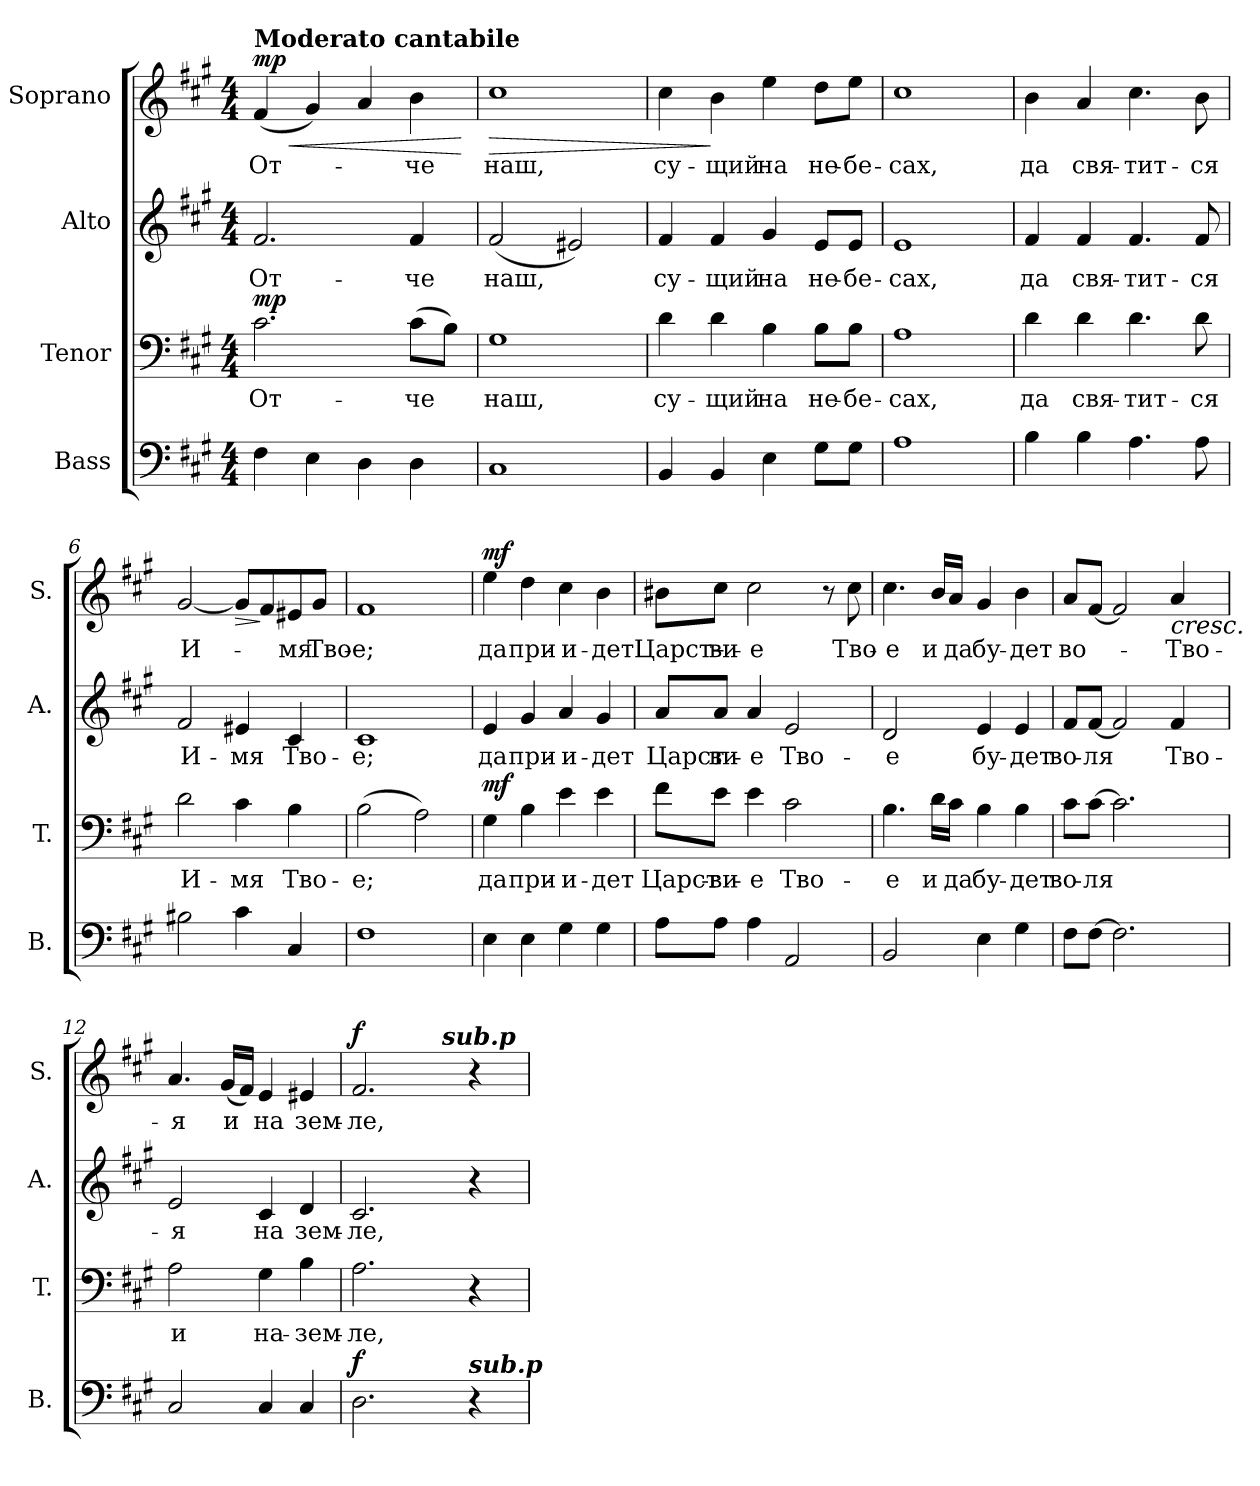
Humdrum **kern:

**kern	**dynam	**kern	**text	**dynam	**kern	**text	**kern	**text	**dynam
*part4	*part4	*part3	*part3	*part3	*part2	*part2	*part1	*part1	*part1
*staff4	*staff4	*staff3	*staff3	*staff3	*staff2	*staff2	*staff1	*staff1	*staff1
*I"Bass	*	*I"Tenor	*	*	*I"Alto	*	*I"Soprano	*	*
*I'B.	*	*I'T.	*	*	*I'A.	*	*I'S.	*	*
*clefF4	*	*clefF4	*	*	*clefG2	*	*clefG2	*	*
*k[f#c#g#]	*	*k[f#c#g#]	*	*	*k[f#c#g#]	*	*k[f#c#g#]	*	*
*M4/4	*	*M4/4	*	*	*M4/4	*	*M4/4	*	*
*MM80	*	*MM80	*	*	*MM80	*	*MM80	*	*
=1	=1	=1	=1	=1	=1	=1	=1	=1	=1
!	!	!	!	!	!	!	!LO:TX:a:B:t=Moderato cantabile	!	!
!	!	!	!LO:LY:b	!LO:DY:a	!	!LO:LY:b	!	!LO:LY:b	!LO:HP:b
!	!	!	!	!	!	!	!	!	!LO:DY:n=1:a
4F#\	.	2.c#\	От-	mp	2.f#/	От-	(4f#/	От-	< mp
4E\	.	.	.	.	.	.	4g#/)	.	.
4D\	.	.	.	.	.	.	4a/	.	.
!	!	!	!LO:LY:b	!	!	!LO:LY:b	!	!LO:LY:b	!
4D\	.	(8c#\L	-че	.	4f#/	-че	4b\	-че	.
.	.	8B\J)	.	.	.	.	.	.	.
.	.	.	.	.	.	.	.	.	[
=2	=2	=2	=2	=2	=2	=2	=2	=2	=2
!	!	!	!LO:LY:b	!	!	!LO:LY:b	!	!LO:LY:b	!LO:HP:b
1C#	.	1G#	наш,	.	(2f#/	наш,	1cc#	наш,	>
.	.	.	.	.	2e#X/)	.	.	.	.
=3	=3	=3	=3	=3	=3	=3	=3	=3	=3
!	!	!	!LO:LY:b	!	!	!LO:LY:b	!	!LO:LY:b	!
4BB/	.	4d\	су-	.	4f#/	су-	4cc#\	су-	.
!	!	!	!LO:LY:b	!	!	!LO:LY:b	!	!LO:LY:b	!
4BB/	.	4d\	-щий	.	4f#/	-щий	4b\	-щий	]
!	!	!	!LO:LY:b	!	!	!LO:LY:b	!	!LO:LY:b	!
4E\	.	4B\	на	.	4g#/	на	4ee\	на	.
!	!	!	!LO:LY:b	!	!	!LO:LY:b	!	!LO:LY:b	!
8G#\L	.	8B\L	не-	.	8e/L	не-	8dd\L	не-	.
!	!	!	!LO:LY:b	!	!	!LO:LY:b	!	!LO:LY:b	!
8G#\J	.	8B\J	-бе-	.	8e/J	-бе-	8ee\J	-бе-	.
=4	=4	=4	=4	=4	=4	=4	=4	=4	=4
!	!	!	!LO:LY:b	!	!	!LO:LY:b	!	!LO:LY:b	!
1A	.	1A	-сах,	.	1e	-сах,	1cc#	-сах,	.
=5	=5	=5	=5	=5	=5	=5	=5	=5	=5
!	!	!	!LO:LY:b	!	!	!LO:LY:b	!	!LO:LY:b	!
4B\	.	4d\	да	.	4f#/	да	4b\	да	.
!	!	!	!LO:LY:b	!	!	!LO:LY:b	!	!LO:LY:b	!
4B\	.	4d\	свя-	.	4f#/	свя-	4a/	свя-	.
!	!	!	!LO:LY:b	!	!	!LO:LY:b	!	!LO:LY:b	!
4.A\	.	4.d\	-тит-	.	4.f#/	-тит-	4.cc#\	-тит-	.
!	!	!	!LO:LY:b	!	!	!LO:LY:b	!	!LO:LY:b	!
8A\	.	8d\	-ся	.	8f#/	-ся	8b\	-ся	.
!!LO:LB:g=z
=6	=6	=6	=6	=6	=6	=6	=6	=6	=6
!	!	!	!LO:LY:b	!	!	!LO:LY:b	!	!LO:LY:b	!
2B#X\	.	2d\	И-	.	2f#/	И-	[2g#/	И-	.
!	!	!	!LO:LY:b	!	!	!LO:LY:b	!	!	!LO:HP:b
4c#\	.	4c#\	-мя	.	4e#X/	-мя	8g#/L]	.	>
.	.	.	.	.	.	.	8f#/	.	]
!	!	!	!LO:LY:b	!	!	!LO:LY:b	!	!LO:LY:b	!
4C#/	.	4B\	Тво-	.	4c#/	Тво-	8e#X/	-мя	.
!	!	!	!	!	!	!	!	!LO:LY:b	!
.	.	.	.	.	.	.	8g#/J	Тво-	.
=7	=7	=7	=7	=7	=7	=7	=7	=7	=7
!	!	!	!LO:LY:b	!	!	!LO:LY:b	!	!LO:LY:b	!
1F#	.	(2B\	-е;	.	1c#	-е;	1f#	-е;	.
.	.	2A\)	.	.	.	.	.	.	.
=8	=8	=8	=8	=8	=8	=8	=8	=8	=8
!	!	!	!LO:LY:b	!LO:DY:a	!	!LO:LY:b	!	!LO:LY:b	!LO:DY:a
4E\	.	4G#\	да	mf	4e/	да	4ee\	да	mf
!	!	!	!LO:LY:b	!	!	!LO:LY:b	!	!LO:LY:b	!
4E\	.	4B\	при-	.	4g#/	при-	4dd\	при-	.
!	!	!	!LO:LY:b	!	!	!LO:LY:b	!	!LO:LY:b	!
4G#\	.	4e\	-и-	.	4a/	-и-	4cc#\	-и-	.
!	!	!	!LO:LY:b	!	!	!LO:LY:b	!	!LO:LY:b	!
4G#\	.	4e\	-дет	.	4g#/	-дет	4b\	-дет	.
=9	=9	=9	=9	=9	=9	=9	=9	=9	=9
!	!	!	!LO:LY:b	!	!	!LO:LY:b	!	!LO:LY:b	!
8A\L	.	8f#\L	Царст-	.	8a/L	Царст	8b#X\L	Царст–	.
!	!	!	!LO:LY:b	!	!	!LO:LY:b	!	!LO:LY:b	!
8A\J	.	8e\J	-ви-	.	8a/J	ви-	8cc#\J	ви-	.
!	!	!	!LO:LY:b	!	!	!LO:LY:b	!	!LO:LY:b	!
4A\	.	4e\	-е	.	4a/	-е	2cc#\	-е	.
!	!	!	!LO:LY:b	!	!	!LO:LY:b	!	!	!
2AA/	.	2c#\	Тво-	.	2e/	Тво-	.	.	.
.	.	.	.	.	.	.	8r	.	.
!	!	!	!	!	!	!	!	!LO:LY:b	!
.	.	.	.	.	.	.	8cc#\	Тво-	.
=10	=10	=10	=10	=10	=10	=10	=10	=10	=10
!	!	!	!LO:LY:b	!	!	!LO:LY:b	!	!LO:LY:b	!
2BB/	.	4.B\	-е	.	2d/	-е	4.cc#\	-е	.
!	!	!	!LO:LY:b	!	!	!	!	!LO:LY:b	!
.	.	16d\LL	и	.	.	.	16b/LL	и	.
!	!	!	!LO:LY:b	!	!	!	!	!LO:LY:b	!
.	.	16c#\JJ	да	.	.	.	16a/JJ	да	.
!	!	!	!LO:LY:b	!	!	!LO:LY:b	!	!LO:LY:b	!
4E\	.	4B\	бу-	.	4e/	бу-	4g#/	бу-	.
!	!	!	!LO:LY:b	!	!	!LO:LY:b	!	!LO:LY:b	!
4G#\	.	4B\	-дет	.	4e/	-дет	4b\	-дет	.
!!LO:PB:g=z
=11	=11	=11	=11	=11	=11	=11	=11	=11	=11
!	!	!	!LO:LY:b	!	!	!LO:LY:b	!	!LO:LY:b	!
8F#\L	.	8c#\L	во-	.	8f#/L	во-	8a/L	во-	.
!	!	!	!LO:LY:b	!	!	!LO:LY:b	!	!	!
[8F#\J	.	[8c#\J	-ля	.	[8f#/J	-ля	[8f#/J	.	.
2.F#\]	.	2.c#\]	.	.	2f#/]	.	2f#/]	.	.
!	!	!	!	!	!	!LO:LY:b	!	!LO:LY:b	!LO:HP:b
.	.	.	.	.	4f#/	Тво-	4a/	Тво-	<
=12	=12	=12	=12	=12	=12	=12	=12	=12	=12
!	!	!	!LO:LY:b	!	!	!LO:LY:b	!	!LO:LY:b	!
2C#/	.	2A\	и	.	2e/	-я	4.a/	-я	.
!	!	!	!	!	!	!	!	!LO:LY:b	!
.	.	.	.	.	.	.	(16g#/LL	и	.
.	.	.	.	.	.	.	16f#/JJ)	.	.
!	!	!	!LO:LY:b	!	!	!LO:LY:b	!	!LO:LY:b	!
4C#/	.	4G#\	на-	.	4c#/	на	4e/	на	.
!	!	!	!LO:LY:b	!	!	!LO:LY:b	!	!LO:LY:b	!
4C#/	.	4B\	-зем-	.	4d/	зем-	4e#X/	зем-	.
=13	=13	=13	=13	=13	=13	=13	=13	=13	=13
!	!LO:DY:a	!	!LO:LY:b	!	!	!LO:LY:b	!	!LO:LY:b	!LO:DY:a
*	*	*	*	*	*	*	*^	*	*
2.D\	f	2.A\	-ле,	.	2.c#/	-ле,	2.f#/	2ryy	-ле,	f
.	.	.	.	.	.	.	.	8ryy	.	.
!	!	!	!	!	!	!	!	!LO:TX:Bi:t=sub.p	!	!
.	.	.	.	.	.	.	.	4.ryy	.	.
!LO:TX:a:Bi:t=sub.p	!	!	!	!	!	!	!	!	!	!
4r	.	4r	.	.	4r	.	4r	.	.	[
*	*	*	*	*	*	*	*v	*v	*	*
=	=	=	=	=	=	=	=	=	=
*-	*-	*-	*-	*-	*-	*-	*-	*-	*-
